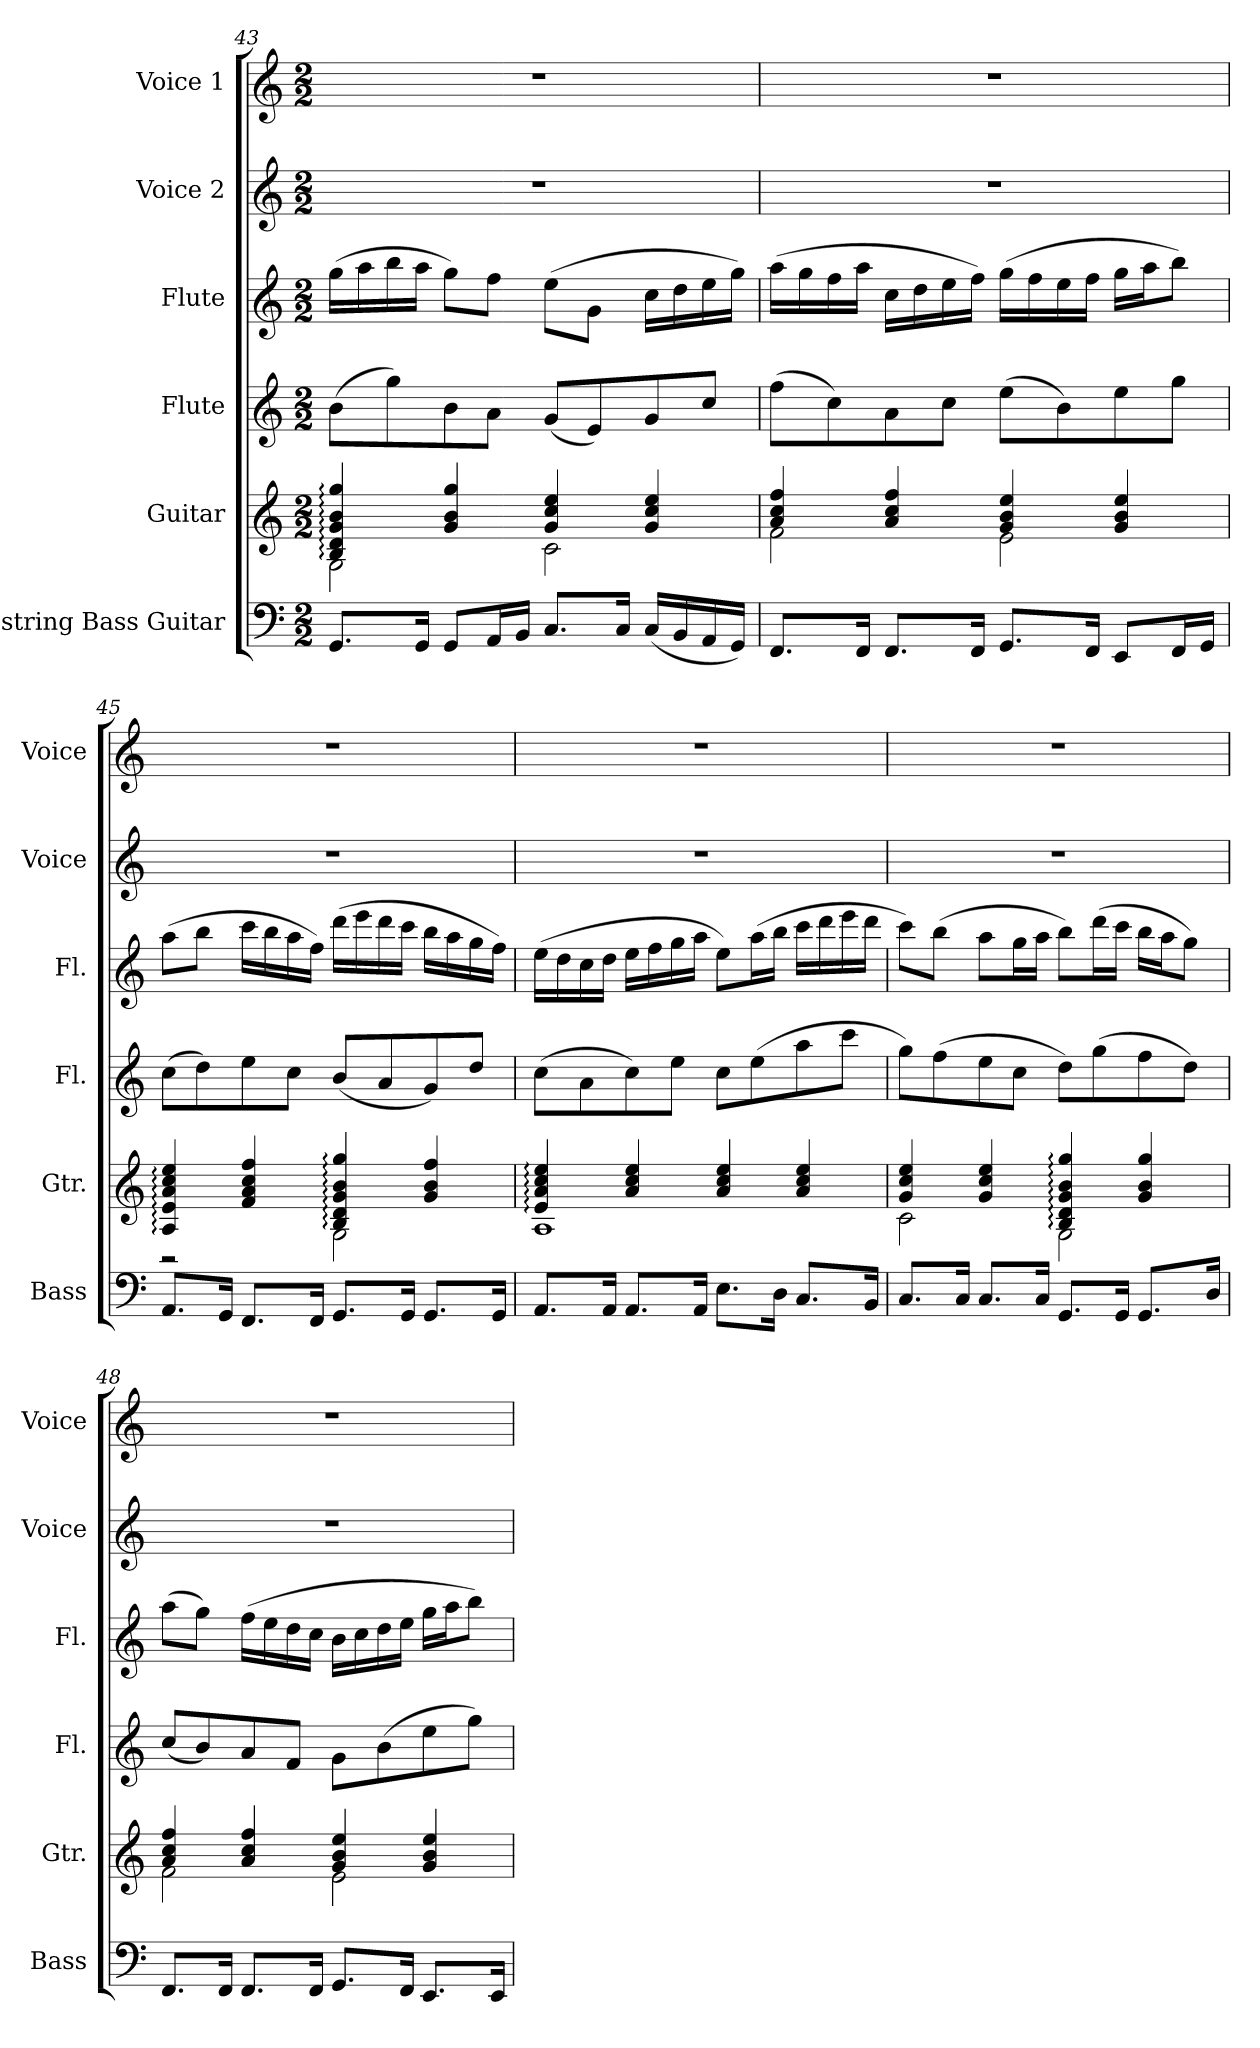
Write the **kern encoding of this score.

**kern	**kern	**kern	**kern	**kern	**kern
*part6	*part5	*part4	*part3	*part2	*part1
*staff6	*staff5	*staff4	*staff3	*staff2	*staff1
*I"4-string Bass Guitar	*I"Guitar	*I"Flute	*I"Flute	*I"Voice 2	*I"Voice 1
*I'Bass	*I'Gtr.	*I'Fl.	*I'Fl.	*I'Voice	*I'Voice
!!LO:PB:g=z
*clefF4	*clefG2	*clefG2	*clefG2	*clefG2	*clefG2
*ITrd7c12	*ITrd7c12	*	*	*	*
*k[]	*k[]	*k[]	*k[]	*k[]	*k[]
*C:	*C:	*C:	*C:	*C:	*C:
*M2/2	*M2/2	*M2/2	*M2/2	*M2/2	*M2/2
=43	=43	=43	=43	=43	=43
*	*^	*	*	*	*
8.GGGi/L	4BBi/: 4Di: 4Gi: 4Bi: 4gi:	2GGi\	(8bi\L	(16ggi\LL	1r	1r
.	.	.	.	16aai\	.	.
.	.	.	8ggi\)	16bbi\	.	.
16GGGi/Jk	.	.	.	16aai\JJ	.	.
8GGGi/L	4Gi/ 4Bi 4gi	.	8bi\	8ggi\L)	.	.
16AAAi/L	.	.	8ai\J	8ffi\J	.	.
16BBBi/JJ	.	.	.	.	.	.
8.CCi/L	4Gi/ 4ci 4ei	2C:i\	(8gi/L	(8eei\L	.	.
.	.	.	8ei/)	8gi\J	.	.
16CCi/Jk	.	.	.	.	.	.
(16CCi/LL	4Gi/ 4ci 4ei	.	8gi/	16cci\LL	.	.
16BBBi/	.	.	.	16ddi\	.	.
16AAAi/	.	.	8cci/J	16eei\	.	.
16GGGi/JJ)	.	.	.	16ggi\JJ)	.	.
=44	=44	=44	=44	=44	=44	=44
8.FFFi/L	4Ai/ 4ci 4fi	2Fi\	(8ffi\L	(16aai\LL	1r	1r
.	.	.	.	16ggi\	.	.
.	.	.	8cci\)	16ffi\	.	.
16FFFi/Jk	.	.	.	16aai\JJ	.	.
8.FFFi/L	4Ai/ 4ci 4fi	.	8ai\	16cci\LL	.	.
.	.	.	.	16ddi\	.	.
.	.	.	8cci\J	16eei\	.	.
16FFFi/Jk	.	.	.	16ffi\JJ)	.	.
8.GGGi/L	4Gi/ 4Bi 4ei	2Ei\	(8eei\L	(16ggi\LL	.	.
.	.	.	.	16ffi\	.	.
.	.	.	8bi\)	16eei\	.	.
16FFFi/Jk	.	.	.	16ffi\JJ	.	.
8EEEi/L	4Gi/ 4Bi 4ei	.	8eei\	16ggi\LL	.	.
.	.	.	.	16aai\J	.	.
16FFFi/L	.	.	8ggi\J	8bbi\J)	.	.
16GGGi/JJ	.	.	.	.	.	.
=45	=45	=45	=45	=45	=45	=45
8.AAAi/L	4AAi/: 4Ei: 4Ai: 4ci: 4ei:	2r	(8cci\L	(8aai\L	1r	1r
.	.	.	8ddi\)	8bbi\J	.	.
16GGGi/Jk	.	.	.	.	.	.
8.FFFi/L	4Fi/ 4Ai 4ci 4fi	.	8eei\	16ccci\LL	.	.
.	.	.	.	16bbi\	.	.
.	.	.	8cci\J	16aai\	.	.
16FFFi/Jk	.	.	.	16ffi\JJ)	.	.
8.GGGi/L	4BBi/: 4Di: 4Gi: 4Bi: 4gi:	2GGi\	(8bi/L	(16dddi\LL	.	.
.	.	.	.	16eeei\	.	.
.	.	.	8ai/	16dddi\	.	.
16GGGi/Jk	.	.	.	16ccci\JJ	.	.
8.GGGi/L	4Gi/ 4Bi 4fi	.	8gi/)	16bbi\LL	.	.
.	.	.	.	16aai\	.	.
.	.	.	8ddi/J	16ggi\	.	.
16GGGi/Jk	.	.	.	16ffi\JJ)	.	.
=46	=46	=46	=46	=46	=46	=46
8.AAAi/L	4Ei/: 4Ai: 4ci: 4ei:	1AAi	(8cci\L	(16eei\LL	1r	1r
.	.	.	.	16ddi\	.	.
.	.	.	8ai\	16cci\	.	.
16AAAi/Jk	.	.	.	16ddi\JJ	.	.
8.AAAi/L	4Ai/ 4ci 4ei	.	8cci\)	16eei\LL	.	.
.	.	.	.	16ffi\	.	.
.	.	.	8eei\J	16ggi\	.	.
16AAAi/Jk	.	.	.	16aai\JJ	.	.
8.EEi\L	4Ai/ 4ci 4ei	.	8cci\L	8eei\L)	.	.
.	.	.	(8eei\	(16aai\L	.	.
16DDi\Jk	.	.	.	16bbi\JJ	.	.
8.CCi/L	4Ai/ 4ci 4ei	.	8aai\	16ccci\LL	.	.
.	.	.	.	16dddi\	.	.
.	.	.	8ccci\J	16eeei\	.	.
16BBBi/Jk	.	.	.	16dddi\JJ	.	.
!!LO:LB:g=z
=47	=47	=47	=47	=47	=47	=47
8.CCi/L	4Gi/ 4ci 4ei	2C:i\	8ggi\L)	8ccci\L)	1r	1r
.	.	.	(8ffi\	(8bbi\J	.	.
16CCi/Jk	.	.	.	.	.	.
8.CCi/L	4Gi/ 4ci 4ei	.	8eei\	8aai\L	.	.
.	.	.	8cci\J	16ggi\L	.	.
16CCi/Jk	.	.	.	16aai\JJ	.	.
8.GGGi/L	4BBi/: 4Di: 4Gi: 4Bi: 4gi:	2GGi\	8ddi\L)	8bbi\L)	.	.
.	.	.	(8ggi\	(16dddi\L	.	.
16GGGi/Jk	.	.	.	16ccci\JJ	.	.
8.GGGi/L	4Gi/ 4Bi 4gi	.	8ffi\	16bbi\LL	.	.
.	.	.	.	16aai\J	.	.
.	.	.	8ddi\J)	8ggi\J)	.	.
16DDi/Jk	.	.	.	.	.	.
=48	=48	=48	=48	=48	=48	=48
8.FFFi/L	4Ai/ 4ci 4fi	2Fi\	(8cci/L	(8aai\L	1r	1r
.	.	.	8bi/)	8ggi\J)	.	.
16FFFi/Jk	.	.	.	.	.	.
8.FFFi/L	4Ai/ 4ci 4fi	.	8ai/	(16ffi\LL	.	.
.	.	.	.	16eei\	.	.
.	.	.	8fi/J	16ddi\	.	.
16FFFi/Jk	.	.	.	16cci\JJ	.	.
8.GGGi/L	4Gi/ 4Bi 4ei	2Ei\	8gi\L	16bi\LL	.	.
.	.	.	.	16cci\	.	.
.	.	.	(8bi\	16ddi\	.	.
16FFFi/Jk	.	.	.	16eei\JJ	.	.
8.EEEi/L	4Gi/ 4Bi 4ei	.	8eei\	16ggi\LL	.	.
.	.	.	.	16aai\J	.	.
.	.	.	8ggi\J)	8bbi\J)	.	.
16EEEi/Jk	.	.	.	.	.	.
*	*v	*v	*	*	*	*
=	=	=	=	=	=
*-	*-	*-	*-	*-	*-
